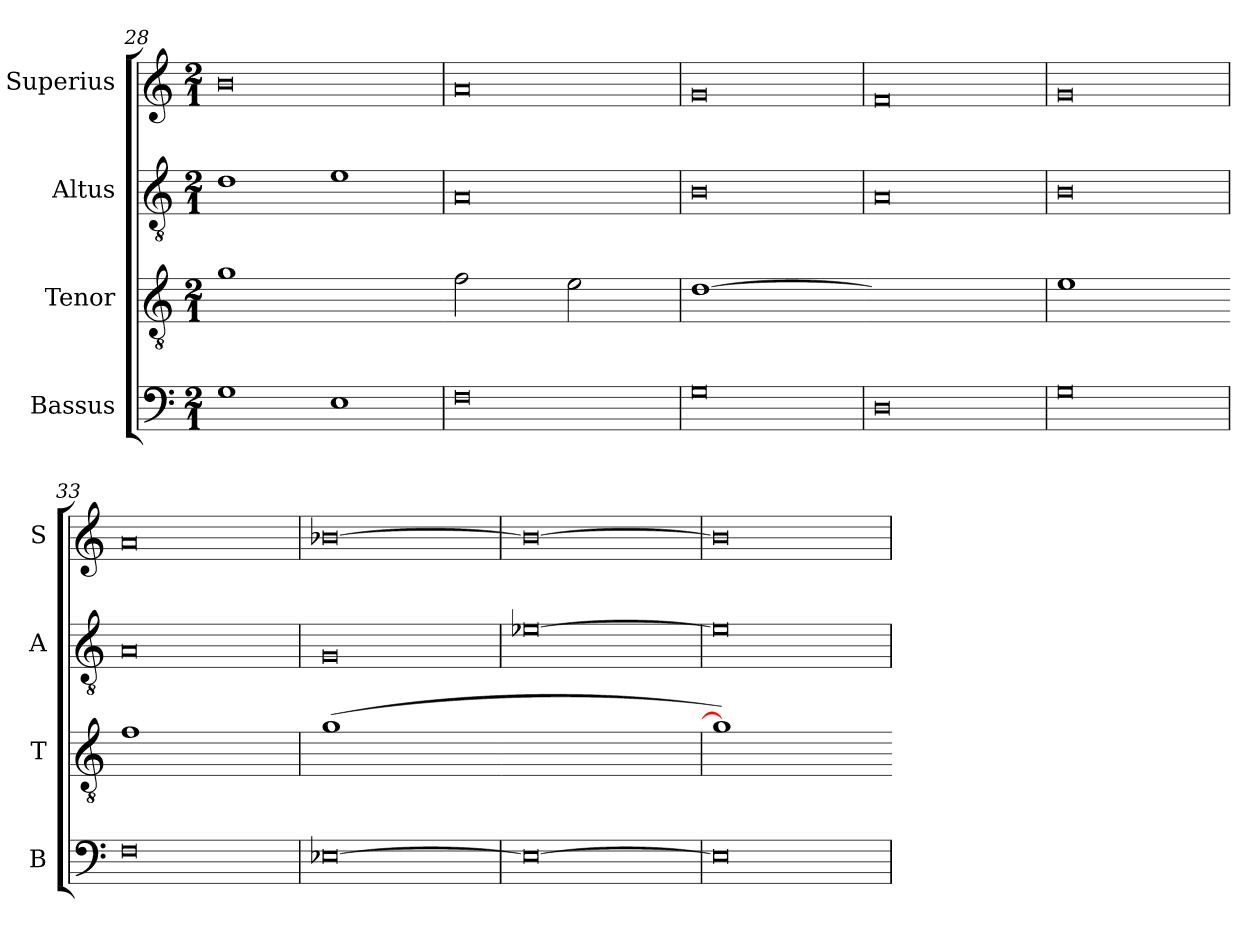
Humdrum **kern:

**kern	**kern	**kern	**kern
*part4	*part3	*part2	*part1
*staff4	*staff3	*staff2	*staff1
*I"Bassus	*I"Tenor	*I"Altus	*I"Superius
*I'B	*I'T	*I'A	*I'S
*clefF4	*clefGv2	*clefGv2	*clefG2
*k[]	*k[]	*k[]	*k[]
*M2/1	*M2/1	*M2/1	*M2/1
=28	=28	=28	=28
!	!LO:N:vis=1	!	!
1G	0g	1d	0b
1E	.	1e	.
=29	=29-	=29	=29
!	!LO:N:vis=2	!	!
0F	1f	0A	0a
!	!LO:N:vis=2	!	!
.	1e	.	.
=30	=30	=30	=30
!	!LO:N:vis=1	!	!
0G	[0d	0B	0g
=31	=31-	=31	=31
!	!LO:N:vis=1	!	!
0D	0dyy]	0A	0f
=32	=32	=32	=32
!	!LO:N:vis=1	!	!
0G	0e	0B	0g
=33	=33-	=33	=33
!	!LO:N:vis=1	!	!
0F	0f	0A	0a
=34	=34	=34	=34
!	!LO:N:vis=1	!	!
[0E-X	([y0g	0G	[0b-X
=35	=35-	=35	=35
!	!LO:N:vis=1	!	!
0E-_	0gyy_	[0e-X	0b-_
=36	=36	=36	=36
!	!LO:N:vis=1	!	!
0E-]	0g])	0e-]	0b-]
=	=-	=	=
*-	*-	*-	*-
